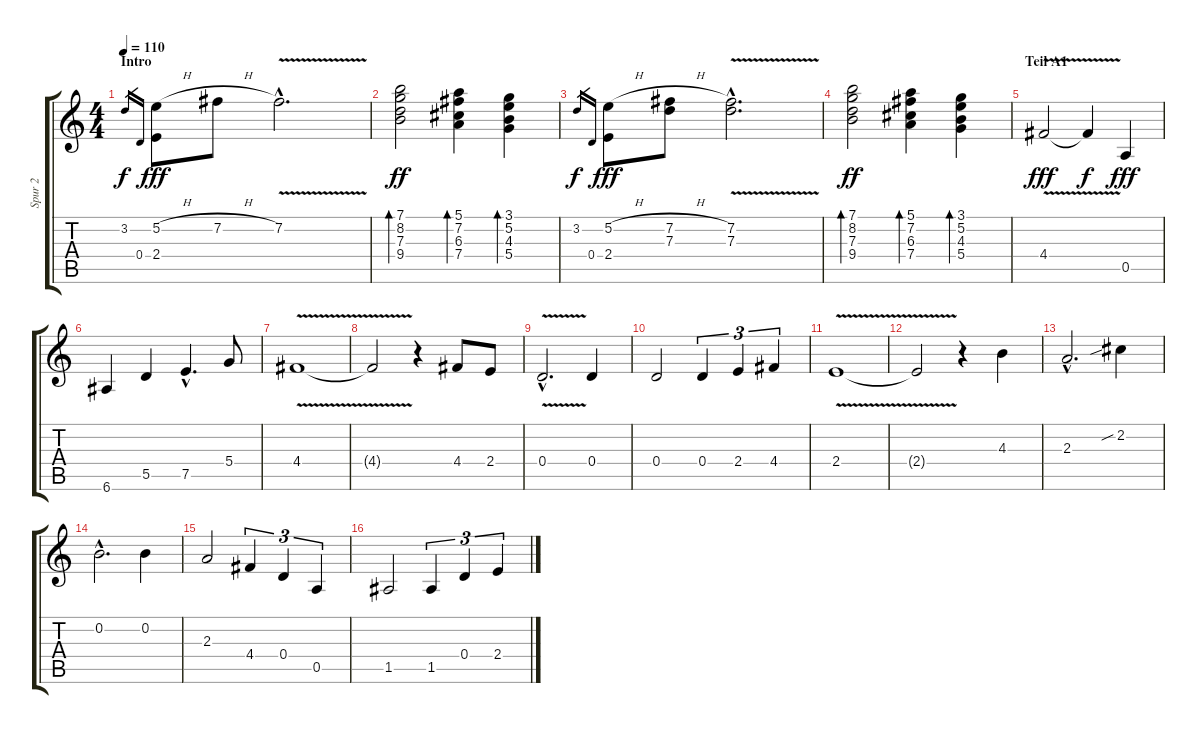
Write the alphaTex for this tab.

\track ("Spur 2" "Spur 2") {instrument acousticguitarnylon}
\staff {score tabs}
\tuning (E4 B3 G3 D3 A2 E2) {hide}
\ts (4 4)
\section ("" "Intro")
\tempo 110
\clef g2
\ks c
3.2.16{gr dy f instrument acousticguitarnylon} 0.4.16{gr} (5.2{h} 2.4).8{dy fff} 7.2{h}.8 7.2{v hac}.2{d} |
(7.1 8.2 7.3 9.4).2{bd 240 dy ff} (5.1 7.2 6.3 7.4).4{bd 120} (3.1 5.2 4.3 5.4).4{bd 120} |
3.2.16{gr dy f} 0.4.16{gr} (5.2{h} 2.4).8{dy fff} (7.2{h} 7.3).8 (7.2{v hac} 7.3{v hac}).2{d} |
(7.1 8.2 7.3 9.4).2{bd 240 dy ff} (5.1 7.2 6.3 7.4).4{bd 120} (3.1 5.2 4.3 5.4).4{bd 120} |
\section ("" "Teil A1")
4.4{v}.2{dy fff volume 16 instrument electricguitarjazz} 4.4{t}.4{dy f} 0.5.4{dy fff} |
6.6.4 5.5.4 7.5{hac}.4{d} 5.4.8 |
4.4{v}.1 |
4.4{t}.2 r.4 4.4.8 2.4.8 |
0.4{v hac}.2{d} 0.4.4 |
0.4.2 0.4.4{tu (3 2)} 2.4.4{tu (3 2)} 4.4.4{tu (3 2)} |
2.4{v}.1 |
2.4{t}.2 r.4 4.3.4 |
2.3{hac}.2{d} 2.2{sib}.4 |
0.2{hac}.2{d} 0.2.4 |
2.3.2 4.4.4{tu (3 2)} 0.4.4{tu (3 2)} 0.5.4{tu (3 2)} |
1.5.2 1.5.4{tu (3 2)} 0.4.4{tu (3 2)} 2.4.4{tu (3 2)}
